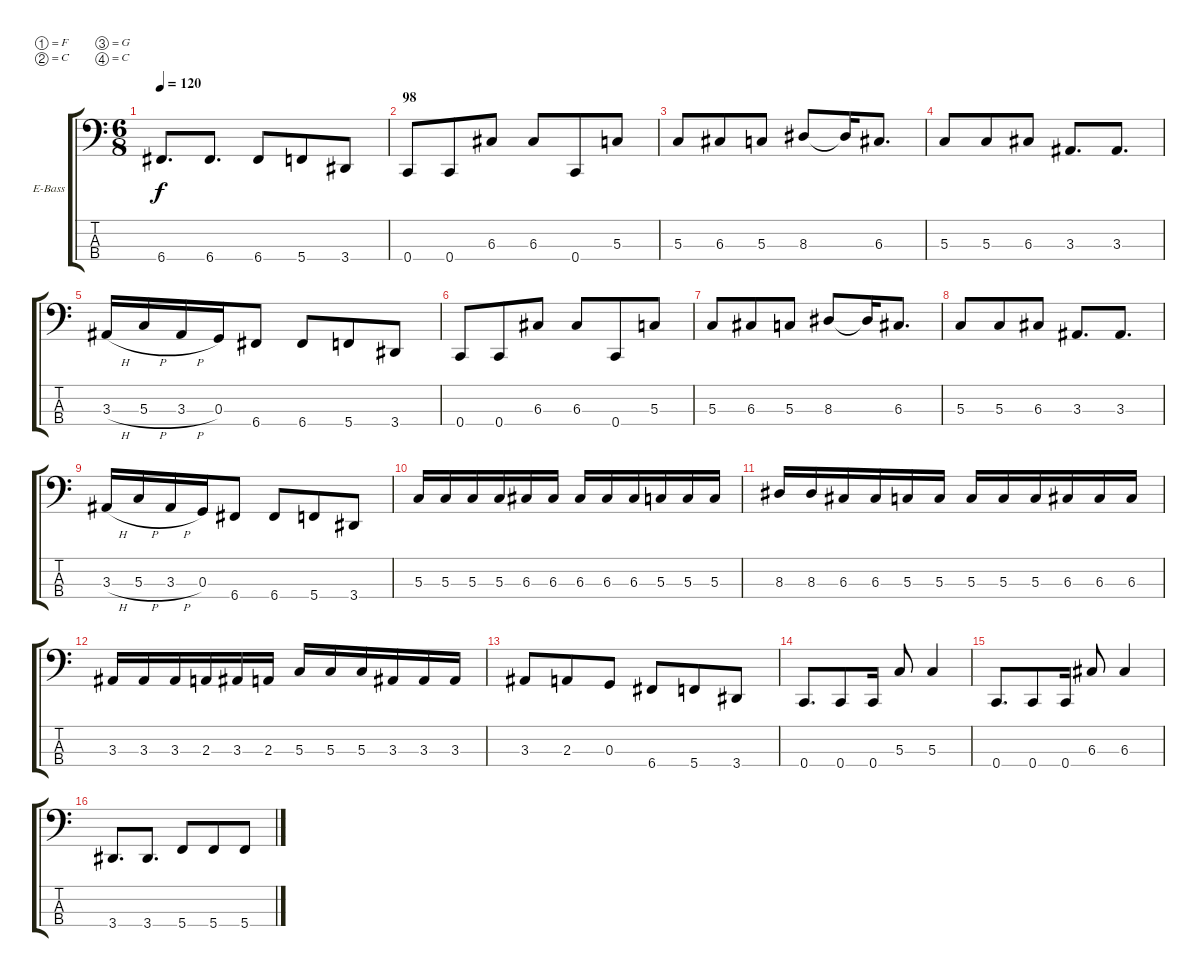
\bracketExtendMode groupsimilarinstruments
\firstSystemTrackNameOrientation horizontal
\otherSystemsTrackNameOrientation horizontal
\track ("Electric Bass" "E-Bass") {instrument electricbassfinger}
\staff {score tabs}
\tuning (F2 C2 G1 C1)
\ts (6 8)
\tempo 120
\clef f4
\ks c
6.4.8{d dy f} 6.4.8{d} 6.4.8 5.4.8 3.4.8 |
\section ("" "98")
0.4.8 0.4.8 6.3.8 6.3.8 0.4.8 5.3.8 |
5.3.8 6.3.8 5.3.8 8.3.8 8.3{t}.16 6.3.8{d} |
5.3.8 5.3.8 6.3.8 3.3.8{d} 3.3.8{d} |
3.3{h}.16 5.3{h}.16 3.3{h}.16 0.3.16 6.4.8 6.4.8 5.4.8 3.4.8 |
0.4.8 0.4.8 6.3.8 6.3.8 0.4.8 5.3.8 |
5.3.8 6.3.8 5.3.8 8.3.8 8.3{t}.16 6.3.8{d} |
5.3.8 5.3.8 6.3.8 3.3.8{d} 3.3.8{d} |
3.3{h}.16 5.3{h}.16 3.3{h}.16 0.3.16 6.4.8 6.4.8 5.4.8 3.4.8 |
5.3.16 5.3.16 5.3.16 5.3.16 6.3.16 6.3.16 6.3.16 6.3.16 6.3.16 5.3.16 5.3.16 5.3.16 |
8.3.16 8.3.16 6.3.16 6.3.16 5.3.16 5.3.16 5.3.16 5.3.16 5.3.16 6.3.16 6.3.16 6.3.16 |
3.3.16 3.3.16 3.3.16 2.3.16 3.3.16 2.3.16 5.3.16 5.3.16 5.3.16 3.3.16 3.3.16 3.3.16 |
3.3.8 2.3.8 0.3.8 6.4.8 5.4.8 3.4.8 |
0.4.8{d} 0.4.8 0.4.16 5.3.8 5.3.4 |
0.4.8{d} 0.4.8 0.4.16 6.3.8 6.3.4 |
3.4.8{d} 3.4.8{d} 5.4.8 5.4.8 5.4.8
